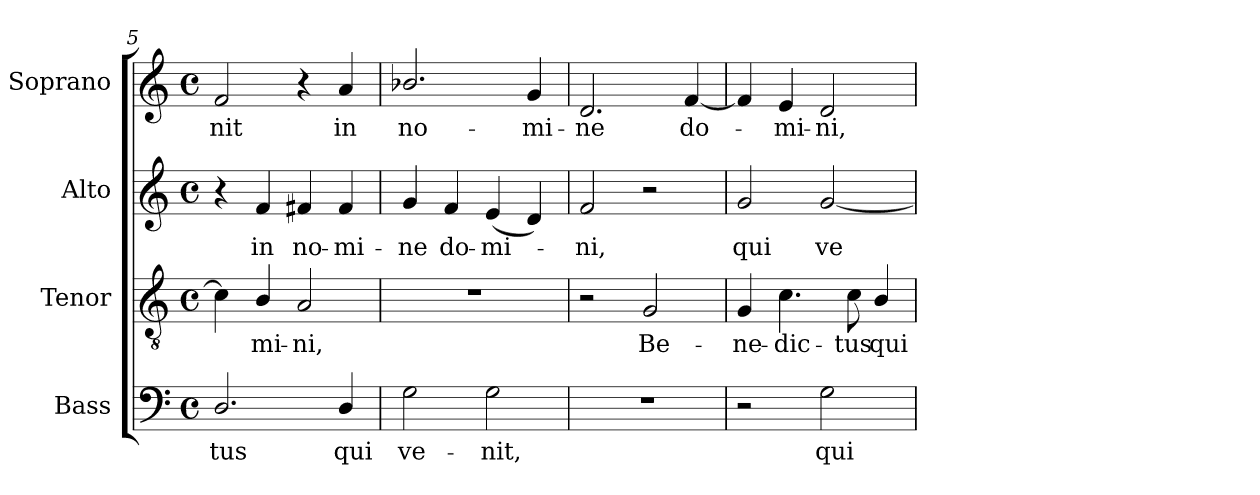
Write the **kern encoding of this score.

**kern	**text	**kern	**text	**kern	**text	**kern	**text
*part4	*part4	*part3	*part3	*part2	*part2	*part1	*part1
*staff4	*staff4	*staff3	*staff3	*staff2	*staff2	*staff1	*staff1
*I"Bass	*	*I"Tenor	*	*I"Alto	*	*I"Soprano	*
*I'B.	*	*I'T.	*	*I'A.	*	*I'S.	*
*clefF4	*	*clefGv2	*	*clefG2	*	*clefG2	*
*	*	*ITrd7c12	*	*	*	*	*
*k[]	*	*k[]	*	*k[]	*	*k[]	*
*C:	*	*C:	*	*C:	*	*C:	*
*M4/4	*	*M4/4	*	*M4/4	*	*M4/4	*
*met(c)	*	*met(c)	*	*met(c)	*	*met(c)	*
=5	=5	=5	=5	=5	=5	=5	=5
!	!LO:LY:b:color=#000000	!	!	!	!	!	!
!	!	!	!	!	!	!	!LO:LY:b:color=#000000
2.Di/	-tus	4Ci\]	.	4r	.	2fi/	-nit
!	!	!	!LO:LY:b:color=#000000	!	!	!	!
!	!	!	!	!	!LO:LY:b:color=#000000	!	!
.	.	4BBi/	-mi-	4fi/	in	.	.
!	!	!	!LO:LY:b:color=#000000	!	!	!	!
!	!	!	!	!	!LO:LY:b:color=#000000	!	!
.	.	2AAi/	-ni,	4f#Xi/	no-	4r	.
!	!LO:LY:b:color=#000000	!	!	!	!	!	!
!	!	!	!	!	!LO:LY:b:color=#000000	!	!
!	!	!	!	!	!	!	!LO:LY:b:color=#000000
4Di/	qui	.	.	4f#i/	-mi-	4ai/	in
=6	=6	=6	=6	=6	=6	=6	=6
!	!LO:LY:b:color=#000000	!	!	!	!	!	!
!	!	!	!	!	!LO:LY:b:color=#000000	!	!
!	!	!	!	!	!	!	!LO:LY:b:color=#000000
2Gi\	ve-	1r	.	4gi/	-ne	2.b-Xi/	no-
!	!	!	!	!	!LO:LY:b:color=#000000	!	!
.	.	.	.	4fi/	do-	.	.
!	!LO:LY:b:color=#000000	!	!	!	!	!	!
!	!	!	!	!	!LO:LY:b:color=#000000	!	!
2Gi\	-nit,	.	.	(4ei/	-mi-	.	.
!	!	!	!	!	!	!	!LO:LY:b:color=#000000
.	.	.	.	4di/)	.	4gi/	-mi-
=7	=7	=7	=7	=7	=7	=7	=7
!	!	!	!	!	!LO:LY:b:color=#000000	!	!
!	!	!	!	!	!	!	!LO:LY:b:color=#000000
1r	.	2r	.	2fi/	-ni,	2.di/	-ne
!	!	!	!LO:LY:b:color=#000000	!	!	!	!
.	.	2GGi/	Be-	2r	.	.	.
!	!	!	!	!	!	!	!LO:LY:b:color=#000000
.	.	.	.	.	.	[4fi/	do-
!!LO:LB:g=z
=8	=8	=8	=8	=8	=8	=8	=8
!	!	!	!LO:LY:b:color=#000000	!	!	!	!
!	!	!	!	!	!LO:LY:b:color=#000000	!	!
2r	.	4GGi/	-ne-	2gi/	qui	4fi/]	.
!	!	!	!LO:LY:b:color=#000000	!	!	!	!
!	!	!	!	!	!	!	!LO:LY:b:color=#000000
.	.	4.Ci\	-dic-	.	.	4ei/	-mi-
!	!LO:LY:b:color=#000000	!	!	!	!	!	!
!	!	!	!	!	!LO:LY:b:color=#000000	!	!
!	!	!	!	!	!	!	!LO:LY:b:color=#000000
2Gi\	qui	.	.	[2gi/	ve-	2di/	-ni,
!	!	!	!LO:LY:b:color=#000000	!	!	!	!
.	.	8Ci\	-tus	.	.	.	.
!	!	!	!LO:LY:b:color=#000000	!	!	!	!
.	.	4BBi/	qui	.	.	.	.
=	=	=	=	=	=	=	=
*-	*-	*-	*-	*-	*-	*-	*-
